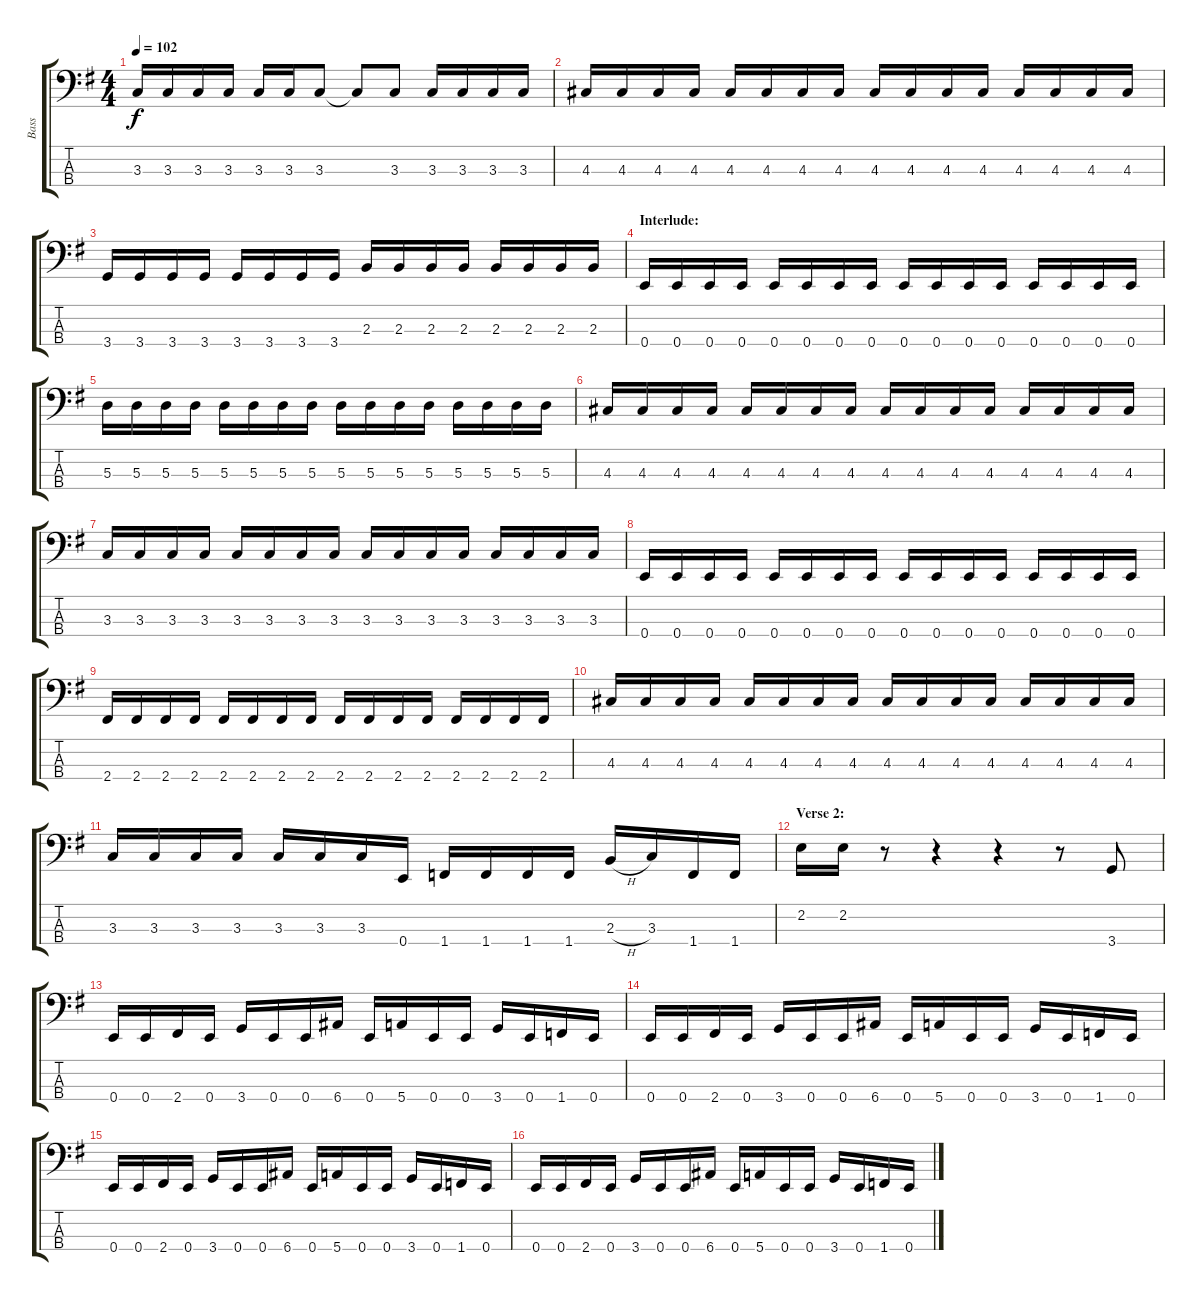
\track ("Bass" "Bass") {instrument electricbassfinger}
\staff {score tabs}
\tuning (G2 D2 A1 E1) {hide}
\ts (4 4)
\tempo 102
\clef f4
\ks eminor
3.3.16{dy f} 3.3.16 3.3.16 3.3.16 3.3.16 3.3.16 3.3.8 3.3{t}.8 3.3.8 3.3.16 3.3.16 3.3.16 3.3.16 |
4.3.16 4.3.16 4.3.16 4.3.16 4.3.16 4.3.16 4.3.16 4.3.16 4.3.16 4.3.16 4.3.16 4.3.16 4.3.16 4.3.16 4.3.16 4.3.16 |
3.4.16 3.4.16 3.4.16 3.4.16 3.4.16 3.4.16 3.4.16 3.4.16 2.3.16 2.3.16 2.3.16 2.3.16 2.3.16 2.3.16 2.3.16 2.3.16 |
\section ("" "Interlude:")
0.4.16 0.4.16 0.4.16 0.4.16 0.4.16 0.4.16 0.4.16 0.4.16 0.4.16 0.4.16 0.4.16 0.4.16 0.4.16 0.4.16 0.4.16 0.4.16 |
5.3.16 5.3.16 5.3.16 5.3.16 5.3.16 5.3.16 5.3.16 5.3.16 5.3.16 5.3.16 5.3.16 5.3.16 5.3.16 5.3.16 5.3.16 5.3.16 |
4.3.16 4.3.16 4.3.16 4.3.16 4.3.16 4.3.16 4.3.16 4.3.16 4.3.16 4.3.16 4.3.16 4.3.16 4.3.16 4.3.16 4.3.16 4.3.16 |
3.3.16 3.3.16 3.3.16 3.3.16 3.3.16 3.3.16 3.3.16 3.3.16 3.3.16 3.3.16 3.3.16 3.3.16 3.3.16 3.3.16 3.3.16 3.3.16 |
0.4.16 0.4.16 0.4.16 0.4.16 0.4.16 0.4.16 0.4.16 0.4.16 0.4.16 0.4.16 0.4.16 0.4.16 0.4.16 0.4.16 0.4.16 0.4.16 |
2.4.16 2.4.16 2.4.16 2.4.16 2.4.16 2.4.16 2.4.16 2.4.16 2.4.16 2.4.16 2.4.16 2.4.16 2.4.16 2.4.16 2.4.16 2.4.16 |
4.3.16 4.3.16 4.3.16 4.3.16 4.3.16 4.3.16 4.3.16 4.3.16 4.3.16 4.3.16 4.3.16 4.3.16 4.3.16 4.3.16 4.3.16 4.3.16 |
3.3.16 3.3.16 3.3.16 3.3.16 3.3.16 3.3.16 3.3.16 0.4.16 1.4.16 1.4.16 1.4.16 1.4.16 2.3{h}.16 3.3.16 1.4.16 1.4.16 |
\section ("" "Verse 2:")
2.2.16 2.2.16 r.8 r.4 r.4 r.8 3.4.8 |
0.4.16 0.4.16 2.4.16 0.4.16 3.4.16 0.4.16 0.4.16 6.4.16 0.4.16 5.4.16 0.4.16 0.4.16 3.4.16 0.4.16 1.4.16 0.4.16 |
0.4.16 0.4.16 2.4.16 0.4.16 3.4.16 0.4.16 0.4.16 6.4.16 0.4.16 5.4.16 0.4.16 0.4.16 3.4.16 0.4.16 1.4.16 0.4.16 |
0.4.16 0.4.16 2.4.16 0.4.16 3.4.16 0.4.16 0.4.16 6.4.16 0.4.16 5.4.16 0.4.16 0.4.16 3.4.16 0.4.16 1.4.16 0.4.16 |
0.4.16 0.4.16 2.4.16 0.4.16 3.4.16 0.4.16 0.4.16 6.4.16 0.4.16 5.4.16 0.4.16 0.4.16 3.4.16 0.4.16 1.4.16 0.4.16
